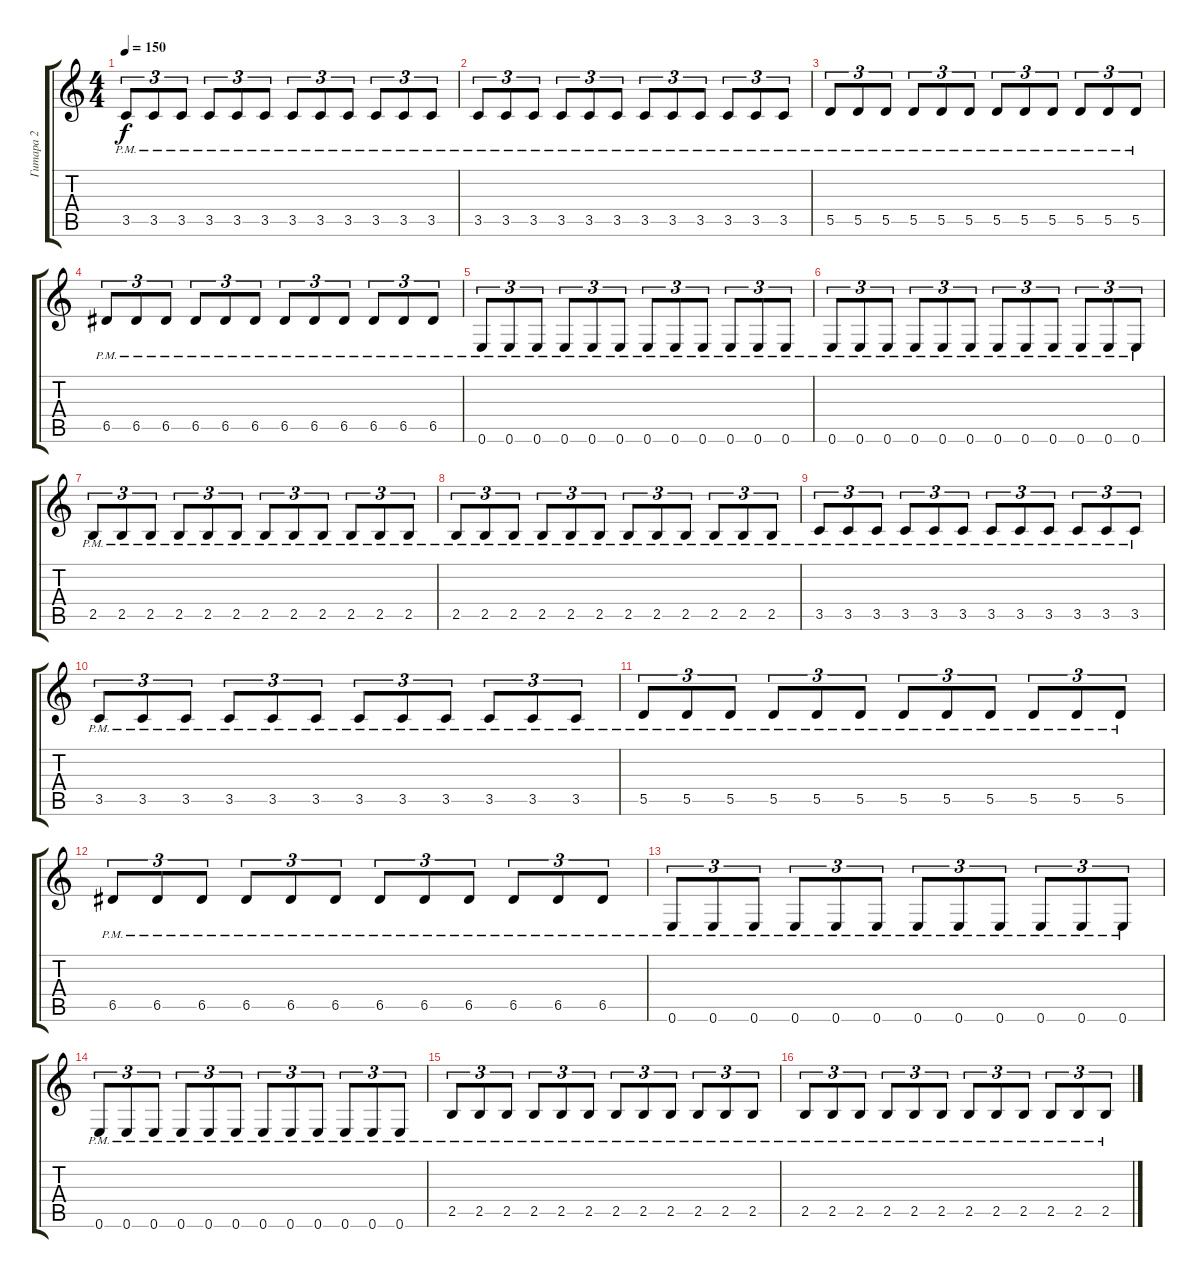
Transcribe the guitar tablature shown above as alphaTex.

\track ("Гитара 2" "Гитара 2") {instrument distortionguitar}
\staff {score tabs}
\tuning (E4 B3 G3 D3 A2 E2) {hide}
\ts (4 4)
\tempo 150
\clef g2
\ks c
3.5{pm}.8{tu (3 2) dy f} 3.5{pm}.8{tu (3 2)} 3.5{pm}.8{tu (3 2)} 3.5{pm}.8{tu (3 2)} 3.5{pm}.8{tu (3 2)} 3.5{pm}.8{tu (3 2)} 3.5{pm}.8{tu (3 2)} 3.5{pm}.8{tu (3 2)} 3.5{pm}.8{tu (3 2)} 3.5{pm}.8{tu (3 2)} 3.5{pm}.8{tu (3 2)} 3.5{pm}.8{tu (3 2)} |
3.5{pm}.8{tu (3 2)} 3.5{pm}.8{tu (3 2)} 3.5{pm}.8{tu (3 2)} 3.5{pm}.8{tu (3 2)} 3.5{pm}.8{tu (3 2)} 3.5{pm}.8{tu (3 2)} 3.5{pm}.8{tu (3 2)} 3.5{pm}.8{tu (3 2)} 3.5{pm}.8{tu (3 2)} 3.5{pm}.8{tu (3 2)} 3.5{pm}.8{tu (3 2)} 3.5{pm}.8{tu (3 2)} |
5.5{pm}.8{tu (3 2)} 5.5{pm}.8{tu (3 2)} 5.5{pm}.8{tu (3 2)} 5.5{pm}.8{tu (3 2)} 5.5{pm}.8{tu (3 2)} 5.5{pm}.8{tu (3 2)} 5.5{pm}.8{tu (3 2)} 5.5{pm}.8{tu (3 2)} 5.5{pm}.8{tu (3 2)} 5.5{pm}.8{tu (3 2)} 5.5{pm}.8{tu (3 2)} 5.5{pm}.8{tu (3 2)} |
6.5{pm}.8{tu (3 2)} 6.5{pm}.8{tu (3 2)} 6.5{pm}.8{tu (3 2)} 6.5{pm}.8{tu (3 2)} 6.5{pm}.8{tu (3 2)} 6.5{pm}.8{tu (3 2)} 6.5{pm}.8{tu (3 2)} 6.5{pm}.8{tu (3 2)} 6.5{pm}.8{tu (3 2)} 6.5{pm}.8{tu (3 2)} 6.5{pm}.8{tu (3 2)} 6.5{pm}.8{tu (3 2)} |
0.6{pm}.8{tu (3 2)} 0.6{pm}.8{tu (3 2)} 0.6{pm}.8{tu (3 2)} 0.6{pm}.8{tu (3 2)} 0.6{pm}.8{tu (3 2)} 0.6{pm}.8{tu (3 2)} 0.6{pm}.8{tu (3 2)} 0.6{pm}.8{tu (3 2)} 0.6{pm}.8{tu (3 2)} 0.6{pm}.8{tu (3 2)} 0.6{pm}.8{tu (3 2)} 0.6{pm}.8{tu (3 2)} |
0.6{pm}.8{tu (3 2)} 0.6{pm}.8{tu (3 2)} 0.6{pm}.8{tu (3 2)} 0.6{pm}.8{tu (3 2)} 0.6{pm}.8{tu (3 2)} 0.6{pm}.8{tu (3 2)} 0.6{pm}.8{tu (3 2)} 0.6{pm}.8{tu (3 2)} 0.6{pm}.8{tu (3 2)} 0.6{pm}.8{tu (3 2)} 0.6{pm}.8{tu (3 2)} 0.6{pm}.8{tu (3 2)} |
2.5{pm}.8{tu (3 2)} 2.5{pm}.8{tu (3 2)} 2.5{pm}.8{tu (3 2)} 2.5{pm}.8{tu (3 2)} 2.5{pm}.8{tu (3 2)} 2.5{pm}.8{tu (3 2)} 2.5{pm}.8{tu (3 2)} 2.5{pm}.8{tu (3 2)} 2.5{pm}.8{tu (3 2)} 2.5{pm}.8{tu (3 2)} 2.5{pm}.8{tu (3 2)} 2.5{pm}.8{tu (3 2)} |
2.5{pm}.8{tu (3 2)} 2.5{pm}.8{tu (3 2)} 2.5{pm}.8{tu (3 2)} 2.5{pm}.8{tu (3 2)} 2.5{pm}.8{tu (3 2)} 2.5{pm}.8{tu (3 2)} 2.5{pm}.8{tu (3 2)} 2.5{pm}.8{tu (3 2)} 2.5{pm}.8{tu (3 2)} 2.5{pm}.8{tu (3 2)} 2.5{pm}.8{tu (3 2)} 2.5{pm}.8{tu (3 2)} |
3.5{pm}.8{tu (3 2)} 3.5{pm}.8{tu (3 2)} 3.5{pm}.8{tu (3 2)} 3.5{pm}.8{tu (3 2)} 3.5{pm}.8{tu (3 2)} 3.5{pm}.8{tu (3 2)} 3.5{pm}.8{tu (3 2)} 3.5{pm}.8{tu (3 2)} 3.5{pm}.8{tu (3 2)} 3.5{pm}.8{tu (3 2)} 3.5{pm}.8{tu (3 2)} 3.5{pm}.8{tu (3 2)} |
3.5{pm}.8{tu (3 2)} 3.5{pm}.8{tu (3 2)} 3.5{pm}.8{tu (3 2)} 3.5{pm}.8{tu (3 2)} 3.5{pm}.8{tu (3 2)} 3.5{pm}.8{tu (3 2)} 3.5{pm}.8{tu (3 2)} 3.5{pm}.8{tu (3 2)} 3.5{pm}.8{tu (3 2)} 3.5{pm}.8{tu (3 2)} 3.5{pm}.8{tu (3 2)} 3.5{pm}.8{tu (3 2)} |
5.5{pm}.8{tu (3 2)} 5.5{pm}.8{tu (3 2)} 5.5{pm}.8{tu (3 2)} 5.5{pm}.8{tu (3 2)} 5.5{pm}.8{tu (3 2)} 5.5{pm}.8{tu (3 2)} 5.5{pm}.8{tu (3 2)} 5.5{pm}.8{tu (3 2)} 5.5{pm}.8{tu (3 2)} 5.5{pm}.8{tu (3 2)} 5.5{pm}.8{tu (3 2)} 5.5{pm}.8{tu (3 2)} |
6.5{pm}.8{tu (3 2)} 6.5{pm}.8{tu (3 2)} 6.5{pm}.8{tu (3 2)} 6.5{pm}.8{tu (3 2)} 6.5{pm}.8{tu (3 2)} 6.5{pm}.8{tu (3 2)} 6.5{pm}.8{tu (3 2)} 6.5{pm}.8{tu (3 2)} 6.5{pm}.8{tu (3 2)} 6.5{pm}.8{tu (3 2)} 6.5{pm}.8{tu (3 2)} 6.5{pm}.8{tu (3 2)} |
0.6{pm}.8{tu (3 2)} 0.6{pm}.8{tu (3 2)} 0.6{pm}.8{tu (3 2)} 0.6{pm}.8{tu (3 2)} 0.6{pm}.8{tu (3 2)} 0.6{pm}.8{tu (3 2)} 0.6{pm}.8{tu (3 2)} 0.6{pm}.8{tu (3 2)} 0.6{pm}.8{tu (3 2)} 0.6{pm}.8{tu (3 2)} 0.6{pm}.8{tu (3 2)} 0.6{pm}.8{tu (3 2)} |
0.6{pm}.8{tu (3 2)} 0.6{pm}.8{tu (3 2)} 0.6{pm}.8{tu (3 2)} 0.6{pm}.8{tu (3 2)} 0.6{pm}.8{tu (3 2)} 0.6{pm}.8{tu (3 2)} 0.6{pm}.8{tu (3 2)} 0.6{pm}.8{tu (3 2)} 0.6{pm}.8{tu (3 2)} 0.6{pm}.8{tu (3 2)} 0.6{pm}.8{tu (3 2)} 0.6{pm}.8{tu (3 2)} |
2.5{pm}.8{tu (3 2)} 2.5{pm}.8{tu (3 2)} 2.5{pm}.8{tu (3 2)} 2.5{pm}.8{tu (3 2)} 2.5{pm}.8{tu (3 2)} 2.5{pm}.8{tu (3 2)} 2.5{pm}.8{tu (3 2)} 2.5{pm}.8{tu (3 2)} 2.5{pm}.8{tu (3 2)} 2.5{pm}.8{tu (3 2)} 2.5{pm}.8{tu (3 2)} 2.5{pm}.8{tu (3 2)} |
2.5{pm}.8{tu (3 2)} 2.5{pm}.8{tu (3 2)} 2.5{pm}.8{tu (3 2)} 2.5{pm}.8{tu (3 2)} 2.5{pm}.8{tu (3 2)} 2.5{pm}.8{tu (3 2)} 2.5{pm}.8{tu (3 2)} 2.5{pm}.8{tu (3 2)} 2.5{pm}.8{tu (3 2)} 2.5{pm}.8{tu (3 2)} 2.5{pm}.8{tu (3 2)} 2.5{pm}.8{tu (3 2)}
